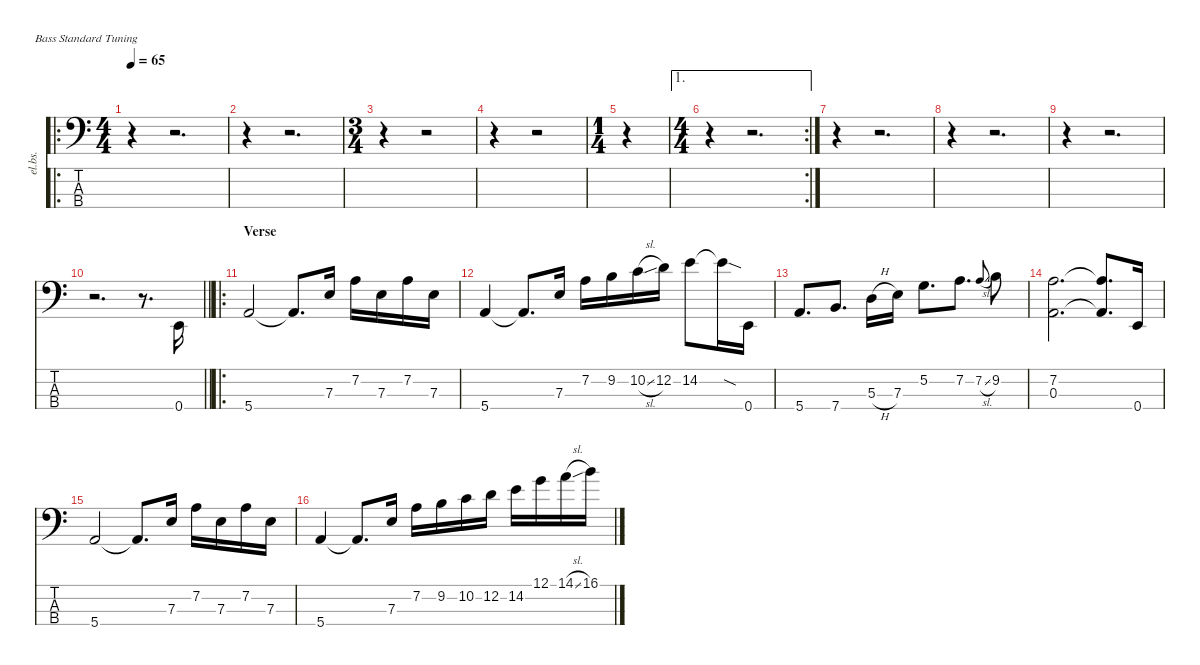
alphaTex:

\defaultSystemsLayout 4
\hideDynamics
\bracketExtendMode nobrackets
\otherSystemsTrackNameOrientation horizontal
\track ("Bass" "el.bs.") {instrument electricbassfinger}
\staff {score tabs}
\tuning (G2 D2 A1 E1)
\voice
\ro
\ts (4 4)
\beaming (8 2 2 2 2)
\tempo 65
\clef f4
\ks c
r.4{dy mf instrument electricbassfinger beam Down} r.2{d beam Down} |
r.4{beam Down} r.2{d beam Down} |
\ts (3 4)
\beaming (8 2 2 2)
r.4{beam Down} r.2{beam Down} |
r.4{beam Down} r.2{beam Down} |
\ts (1 4)
\beaming (8 2)
r.4{beam Up} |
\ae 1
\rc 2
\ts (4 4)
\beaming (8 2 2 2 2)
r.4{beam Down} r.2{d beam Down} |
r.4{beam Down} r.2{d beam Down} |
r.4{beam Down} r.2{d beam Down} |
r.4{beam Down} r.2{d beam Down} |
\barLineRight lightlight
r.2{d beam Down} r.8{d beam Down} 0.4.16{beam Up} |
\ro
\section ("" "Verse")
5.4.2{dy f beam Up} 5.4{t}.8{d beam Up} 7.3.16{dy mp beam Up} 7.2.16{dy mf beam Down} 7.3.16{dy mp beam Down} 7.2.16{dy mf beam Down} 7.3.16{dy mp beam Down} |
5.4.4{dy f beam Up} 5.4{t}.8{d beam Up} 7.3.16{dy mp beam Up} 7.2.16{dy mf beam Down} 9.2.16{beam Down} 10.2{sl}.16{beam Down} 12.2.16{beam Down} 14.2.8{beam Down} 14.2{sod t}.16{dy f beam Down} 0.4.16{dy mp beam Down} |
5.4.8{d dy mf beam Up} 7.4.8{d beam Up} 5.3{h}.16{beam Down} 7.3.16{beam Down} 5.2.8{d beam Down} 7.2.8{d beam Down} 7.2{sl}.8{gr onbeat dy p beam Up} 9.2.8{dy mf beam Down} |
(7.2 0.3).2{d beam Down} (7.2{t} 0.3{t}).8{d dy f beam Up} 0.4.16{dy mf beam Up} |
5.4.2{dy f beam Up} 5.4{t}.8{d beam Up} 7.3.16{dy mf beam Up} 7.2.16{dy f beam Down} 7.3.16{dy mp beam Down} 7.2.16{dy mf beam Down} 7.3.16{dy mp beam Down} |
5.4.4{dy f beam Up} 5.4{t}.8{d beam Up} 7.3.16{dy mp beam Up} 7.2.16{dy mf beam Down} 9.2.16{beam Down} 10.2.16{beam Down} 12.2.16{beam Down} 14.2.16{beam Down} 12.1.16{beam Down} 14.1{sl}.16{beam Down} 16.1.16{beam Down}
\voice
\clef f4
\ottava regular
\simile none
\ks c
|
|
|
|
r.4{dy mf beam Down} |
|
|
|
|
\barLineRight lightlight
|
|
|
|
|
|
